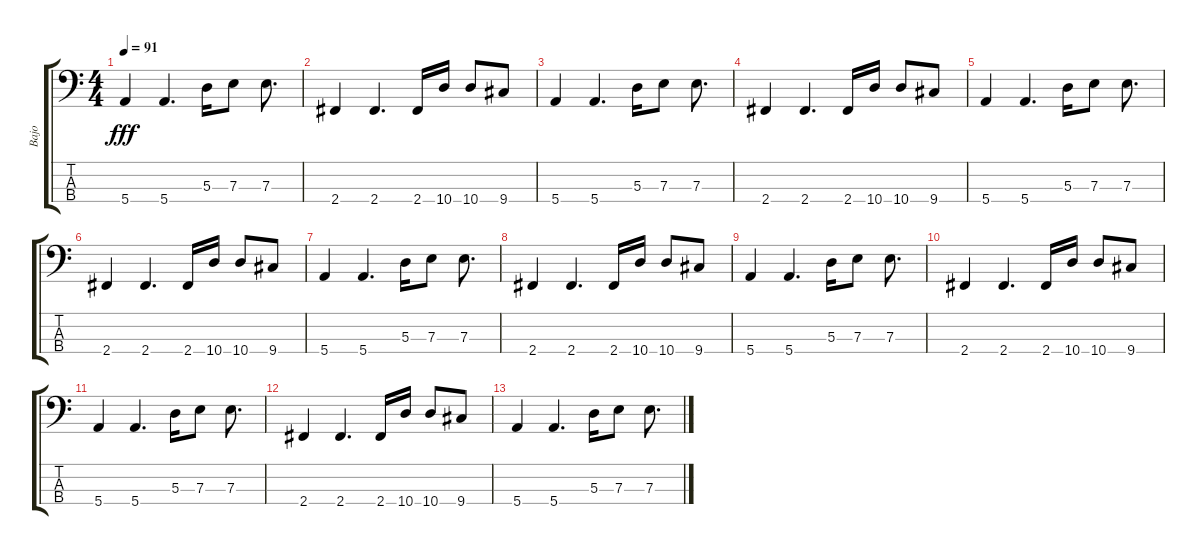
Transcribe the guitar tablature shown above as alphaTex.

\track ("Bajo" "Bajo") {instrument electricbassfinger}
\staff {score tabs}
\tuning (G2 D2 A1 E1) {hide}
\ts (4 4)
\tempo 91
\clef f4
\ks c
5.4.4{dy fff} 5.4.4{d} 5.3.16 7.3.8 7.3.8{d} |
2.4.4 2.4.4{d} 2.4.16 10.4.16 10.4.8 9.4.8 |
5.4.4 5.4.4{d} 5.3.16 7.3.8 7.3.8{d} |
2.4.4 2.4.4{d} 2.4.16 10.4.16 10.4.8 9.4.8 |
5.4.4 5.4.4{d} 5.3.16 7.3.8 7.3.8{d} |
2.4.4{volume 5} 2.4.4{d} 2.4.16 10.4.16 10.4.8 9.4.8 |
5.4.4 5.4.4{d} 5.3.16 7.3.8 7.3.8{d} |
2.4.4 2.4.4{d} 2.4.16 10.4.16 10.4.8 9.4.8 |
5.4.4 5.4.4{d} 5.3.16 7.3.8 7.3.8{d} |
2.4.4{volume 0} 2.4.4{d} 2.4.16 10.4.16 10.4.8 9.4.8 |
5.4.4 5.4.4{d} 5.3.16 7.3.8 7.3.8{d} |
2.4.4 2.4.4{d} 2.4.16 10.4.16 10.4.8 9.4.8 |
5.4.4 5.4.4{d} 5.3.16 7.3.8 7.3.8{d}
